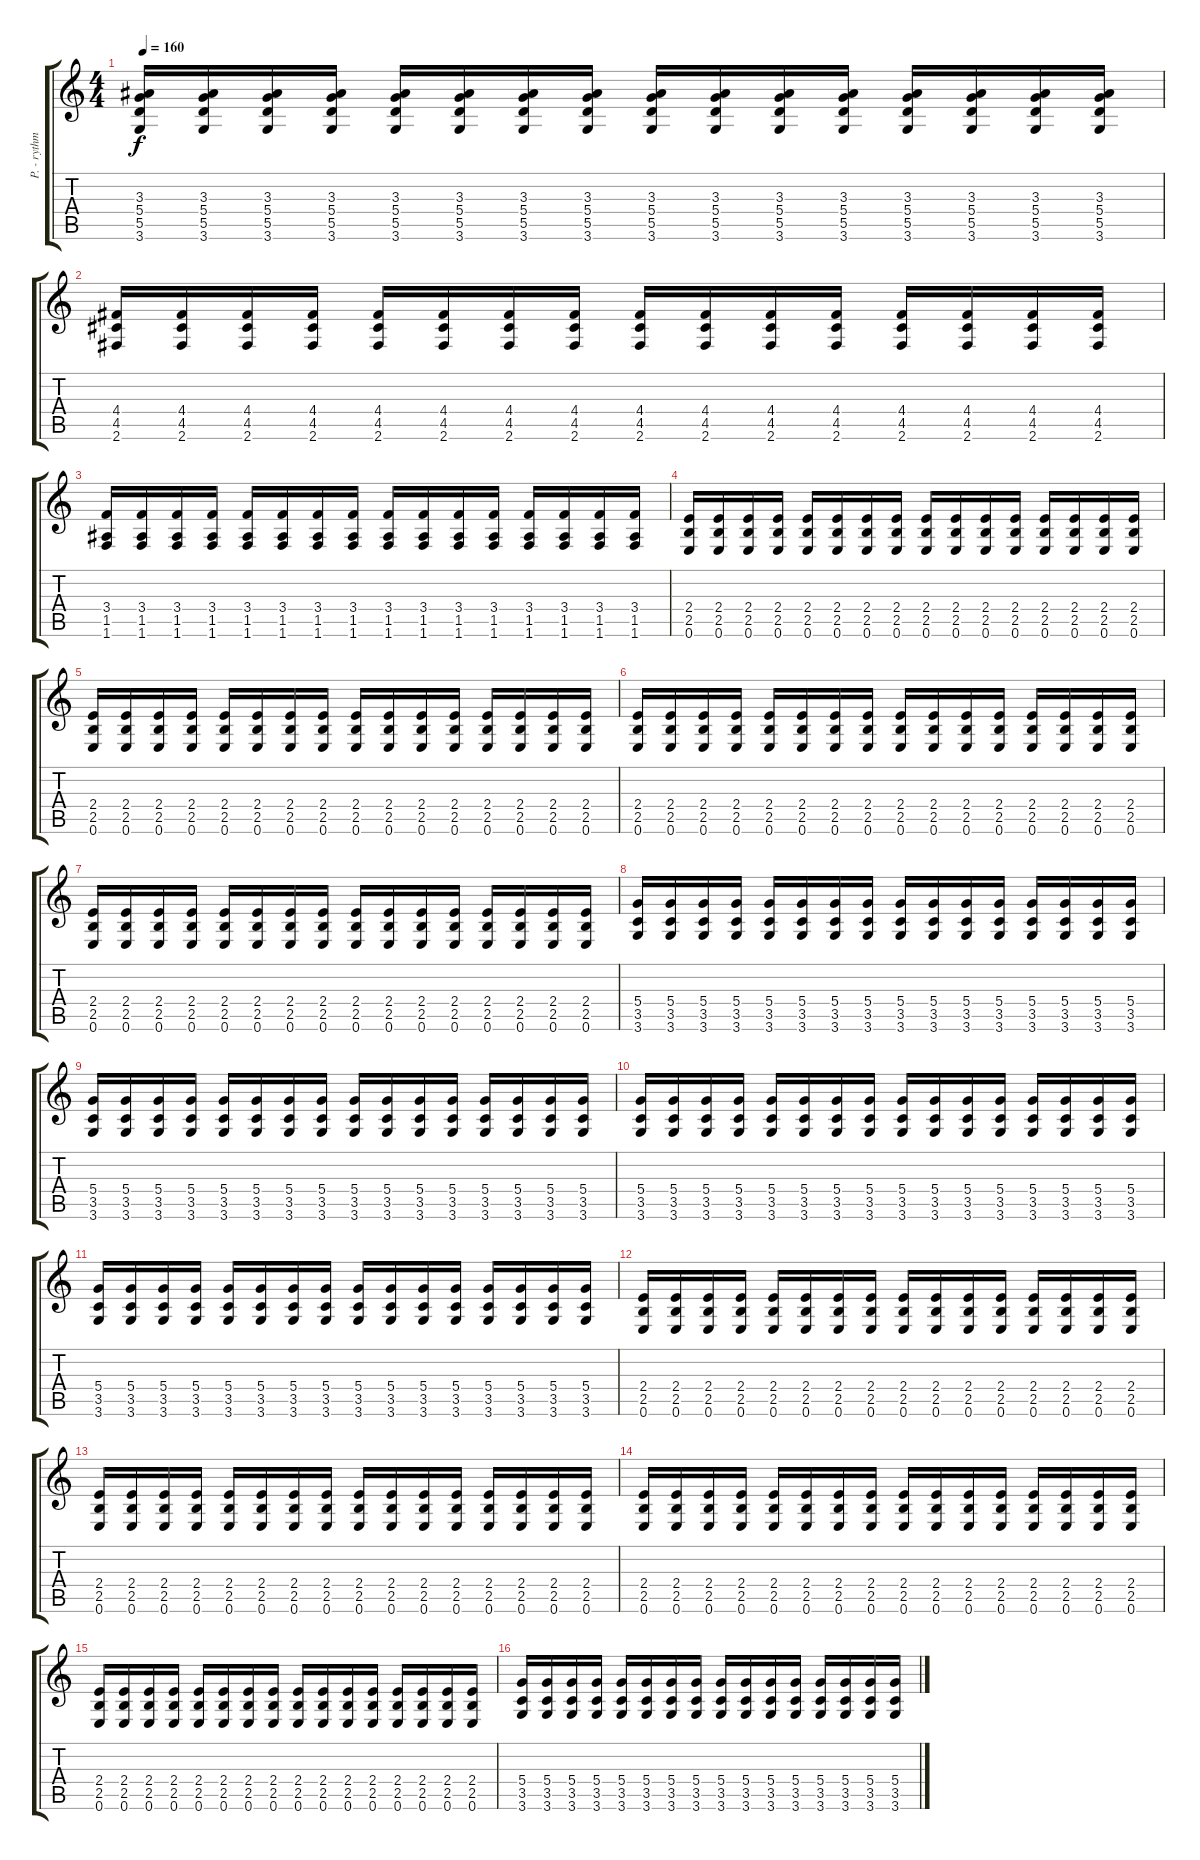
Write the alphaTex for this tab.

\track ("P. - rythm guitar" "P. - rythm") {instrument distortionguitar}
\staff {score tabs}
\tuning (E4 B3 G3 D3 A2 E2) {hide}
\ts (4 4)
\tempo 160
\clef g2
\ks c
(3.3 5.4 5.5 3.6).16{dy f} (3.3 5.4 5.5 3.6).16 (3.3 5.4 5.5 3.6).16 (3.3 5.4 5.5 3.6).16 (3.3 5.4 5.5 3.6).16 (3.3 5.4 5.5 3.6).16 (3.3 5.4 5.5 3.6).16 (3.3 5.4 5.5 3.6).16 (3.3 5.4 5.5 3.6).16 (3.3 5.4 5.5 3.6).16 (3.3 5.4 5.5 3.6).16 (3.3 5.4 5.5 3.6).16 (3.3 5.4 5.5 3.6).16 (3.3 5.4 5.5 3.6).16 (3.3 5.4 5.5 3.6).16 (3.3 5.4 5.5 3.6).16 |
(4.4 4.5 2.6).16 (4.4 4.5 2.6).16 (4.4 4.5 2.6).16 (4.4 4.5 2.6).16 (4.4 4.5 2.6).16 (4.4 4.5 2.6).16 (4.4 4.5 2.6).16 (4.4 4.5 2.6).16 (4.4 4.5 2.6).16 (4.4 4.5 2.6).16 (4.4 4.5 2.6).16 (4.4 4.5 2.6).16 (4.4 4.5 2.6).16 (4.4 4.5 2.6).16 (4.4 4.5 2.6).16 (4.4 4.5 2.6).16 |
(3.4 1.5 1.6).16 (3.4 1.5 1.6).16 (3.4 1.5 1.6).16 (3.4 1.5 1.6).16 (3.4 1.5 1.6).16 (3.4 1.5 1.6).16 (3.4 1.5 1.6).16 (3.4 1.5 1.6).16 (3.4 1.5 1.6).16 (3.4 1.5 1.6).16 (3.4 1.5 1.6).16 (3.4 1.5 1.6).16 (3.4 1.5 1.6).16 (3.4 1.5 1.6).16 (3.4 1.5 1.6).16 (3.4 1.5 1.6).16 |
(2.4 2.5 0.6).16 (2.4 2.5 0.6).16 (2.4 2.5 0.6).16 (2.4 2.5 0.6).16 (2.4 2.5 0.6).16 (2.4 2.5 0.6).16 (2.4 2.5 0.6).16 (2.4 2.5 0.6).16 (2.4 2.5 0.6).16 (2.4 2.5 0.6).16 (2.4 2.5 0.6).16 (2.4 2.5 0.6).16 (2.4 2.5 0.6).16 (2.4 2.5 0.6).16 (2.4 2.5 0.6).16 (2.4 2.5 0.6).16 |
(2.4 2.5 0.6).16 (2.4 2.5 0.6).16 (2.4 2.5 0.6).16 (2.4 2.5 0.6).16 (2.4 2.5 0.6).16 (2.4 2.5 0.6).16 (2.4 2.5 0.6).16 (2.4 2.5 0.6).16 (2.4 2.5 0.6).16 (2.4 2.5 0.6).16 (2.4 2.5 0.6).16 (2.4 2.5 0.6).16 (2.4 2.5 0.6).16 (2.4 2.5 0.6).16 (2.4 2.5 0.6).16 (2.4 2.5 0.6).16 |
(2.4 2.5 0.6).16 (2.4 2.5 0.6).16 (2.4 2.5 0.6).16 (2.4 2.5 0.6).16 (2.4 2.5 0.6).16 (2.4 2.5 0.6).16 (2.4 2.5 0.6).16 (2.4 2.5 0.6).16 (2.4 2.5 0.6).16 (2.4 2.5 0.6).16 (2.4 2.5 0.6).16 (2.4 2.5 0.6).16 (2.4 2.5 0.6).16 (2.4 2.5 0.6).16 (2.4 2.5 0.6).16 (2.4 2.5 0.6).16 |
(2.4 2.5 0.6).16 (2.4 2.5 0.6).16 (2.4 2.5 0.6).16 (2.4 2.5 0.6).16 (2.4 2.5 0.6).16 (2.4 2.5 0.6).16 (2.4 2.5 0.6).16 (2.4 2.5 0.6).16 (2.4 2.5 0.6).16 (2.4 2.5 0.6).16 (2.4 2.5 0.6).16 (2.4 2.5 0.6).16 (2.4 2.5 0.6).16 (2.4 2.5 0.6).16 (2.4 2.5 0.6).16 (2.4 2.5 0.6).16 |
(5.4 3.5 3.6).16 (5.4 3.5 3.6).16 (5.4 3.5 3.6).16 (5.4 3.5 3.6).16 (5.4 3.5 3.6).16 (5.4 3.5 3.6).16 (5.4 3.5 3.6).16 (5.4 3.5 3.6).16 (5.4 3.5 3.6).16 (5.4 3.5 3.6).16 (5.4 3.5 3.6).16 (5.4 3.5 3.6).16 (5.4 3.5 3.6).16 (5.4 3.5 3.6).16 (5.4 3.5 3.6).16 (5.4 3.5 3.6).16 |
(5.4 3.5 3.6).16 (5.4 3.5 3.6).16 (5.4 3.5 3.6).16 (5.4 3.5 3.6).16 (5.4 3.5 3.6).16 (5.4 3.5 3.6).16 (5.4 3.5 3.6).16 (5.4 3.5 3.6).16 (5.4 3.5 3.6).16 (5.4 3.5 3.6).16 (5.4 3.5 3.6).16 (5.4 3.5 3.6).16 (5.4 3.5 3.6).16 (5.4 3.5 3.6).16 (5.4 3.5 3.6).16 (5.4 3.5 3.6).16 |
(5.4 3.5 3.6).16 (5.4 3.5 3.6).16 (5.4 3.5 3.6).16 (5.4 3.5 3.6).16 (5.4 3.5 3.6).16 (5.4 3.5 3.6).16 (5.4 3.5 3.6).16 (5.4 3.5 3.6).16 (5.4 3.5 3.6).16 (5.4 3.5 3.6).16 (5.4 3.5 3.6).16 (5.4 3.5 3.6).16 (5.4 3.5 3.6).16 (5.4 3.5 3.6).16 (5.4 3.5 3.6).16 (5.4 3.5 3.6).16 |
(5.4 3.5 3.6).16 (5.4 3.5 3.6).16 (5.4 3.5 3.6).16 (5.4 3.5 3.6).16 (5.4 3.5 3.6).16 (5.4 3.5 3.6).16 (5.4 3.5 3.6).16 (5.4 3.5 3.6).16 (5.4 3.5 3.6).16 (5.4 3.5 3.6).16 (5.4 3.5 3.6).16 (5.4 3.5 3.6).16 (5.4 3.5 3.6).16 (5.4 3.5 3.6).16 (5.4 3.5 3.6).16 (5.4 3.5 3.6).16 |
(2.4 2.5 0.6).16 (2.4 2.5 0.6).16 (2.4 2.5 0.6).16 (2.4 2.5 0.6).16 (2.4 2.5 0.6).16 (2.4 2.5 0.6).16 (2.4 2.5 0.6).16 (2.4 2.5 0.6).16 (2.4 2.5 0.6).16 (2.4 2.5 0.6).16 (2.4 2.5 0.6).16 (2.4 2.5 0.6).16 (2.4 2.5 0.6).16 (2.4 2.5 0.6).16 (2.4 2.5 0.6).16 (2.4 2.5 0.6).16 |
(2.4 2.5 0.6).16 (2.4 2.5 0.6).16 (2.4 2.5 0.6).16 (2.4 2.5 0.6).16 (2.4 2.5 0.6).16 (2.4 2.5 0.6).16 (2.4 2.5 0.6).16 (2.4 2.5 0.6).16 (2.4 2.5 0.6).16 (2.4 2.5 0.6).16 (2.4 2.5 0.6).16 (2.4 2.5 0.6).16 (2.4 2.5 0.6).16 (2.4 2.5 0.6).16 (2.4 2.5 0.6).16 (2.4 2.5 0.6).16 |
(2.4 2.5 0.6).16 (2.4 2.5 0.6).16 (2.4 2.5 0.6).16 (2.4 2.5 0.6).16 (2.4 2.5 0.6).16 (2.4 2.5 0.6).16 (2.4 2.5 0.6).16 (2.4 2.5 0.6).16 (2.4 2.5 0.6).16 (2.4 2.5 0.6).16 (2.4 2.5 0.6).16 (2.4 2.5 0.6).16 (2.4 2.5 0.6).16 (2.4 2.5 0.6).16 (2.4 2.5 0.6).16 (2.4 2.5 0.6).16 |
(2.4 2.5 0.6).16 (2.4 2.5 0.6).16 (2.4 2.5 0.6).16 (2.4 2.5 0.6).16 (2.4 2.5 0.6).16 (2.4 2.5 0.6).16 (2.4 2.5 0.6).16 (2.4 2.5 0.6).16 (2.4 2.5 0.6).16 (2.4 2.5 0.6).16 (2.4 2.5 0.6).16 (2.4 2.5 0.6).16 (2.4 2.5 0.6).16 (2.4 2.5 0.6).16 (2.4 2.5 0.6).16 (2.4 2.5 0.6).16 |
(5.4 3.5 3.6).16 (5.4 3.5 3.6).16 (5.4 3.5 3.6).16 (5.4 3.5 3.6).16 (5.4 3.5 3.6).16 (5.4 3.5 3.6).16 (5.4 3.5 3.6).16 (5.4 3.5 3.6).16 (5.4 3.5 3.6).16 (5.4 3.5 3.6).16 (5.4 3.5 3.6).16 (5.4 3.5 3.6).16 (5.4 3.5 3.6).16 (5.4 3.5 3.6).16 (5.4 3.5 3.6).16 (5.4 3.5 3.6).16
